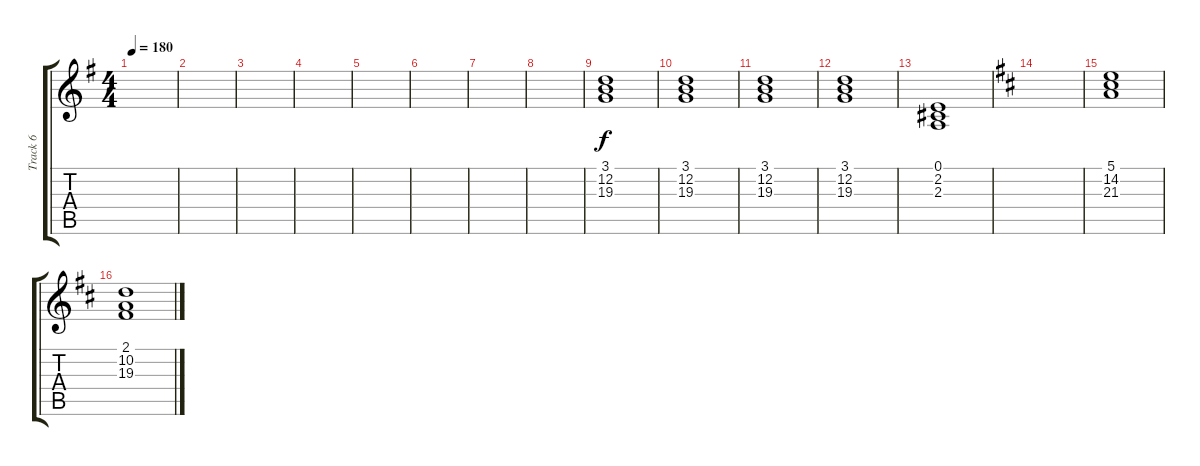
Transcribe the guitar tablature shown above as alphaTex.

\track ("Track 6" "Track 6") {instrument drawbarorgan}
\staff {score tabs}
\tuning (E4 B3 G3 D3 A2 E2) {hide}
\ts (4 4)
\tempo 180
\clef g2
\ks g
|
|
|
|
|
|
|
|
(3.1 12.2 19.3).1 |
(3.1 12.2 19.3).1 |
(3.1 12.2 19.3).1 |
(3.1 12.2 19.3).1 |
(0.1 2.2 2.3).1 |
\ks d
|
(5.1 14.2 21.3).1 |
(2.1 10.2 19.3).1
